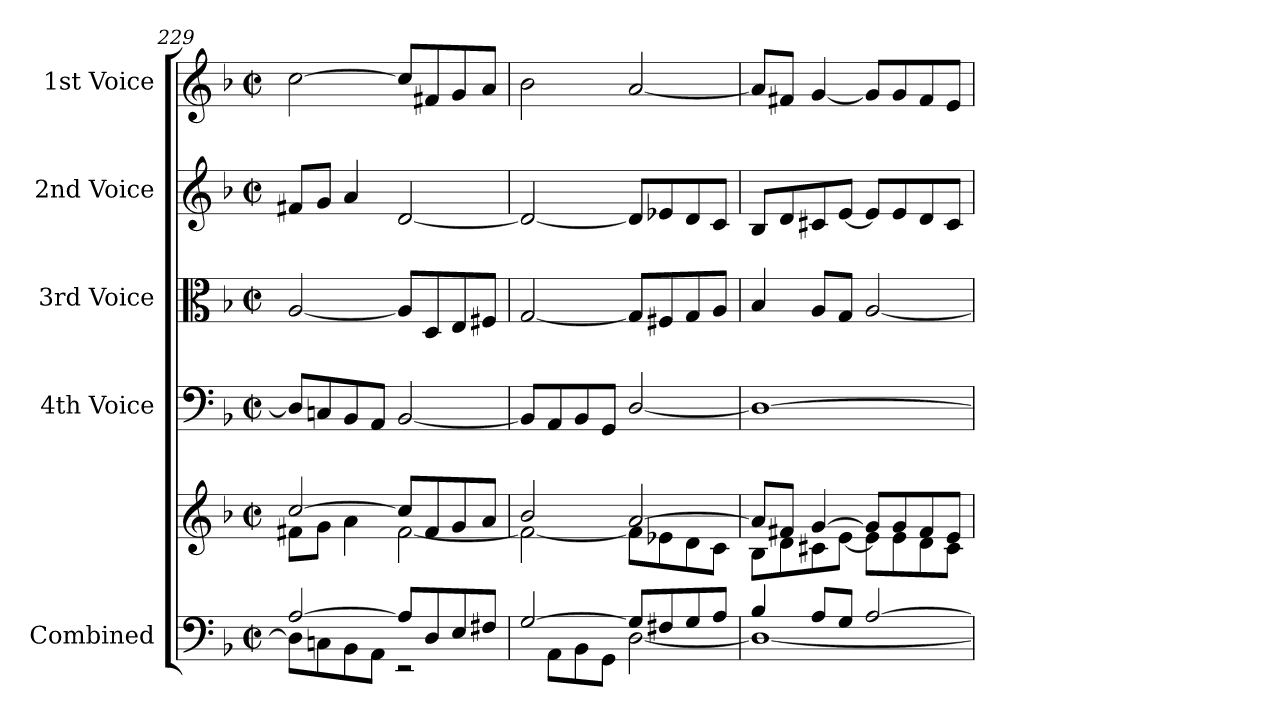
**kern	**kern	**kern	**kern	**kern	**kern
*part5	*part5	*part4	*part3	*part2	*part1
*staff6	*staff5	*staff4	*staff3	*staff2	*staff1
*I"Combined	*	*I"4th Voice	*I"3rd Voice	*I"2nd Voice	*I"1st Voice
*clefF4	*clefG2	*clefF4	*clefC3	*clefG2	*clefG2
*k[b-]	*k[b-]	*k[b-]	*k[b-]	*k[b-]	*k[b-]
*M2/2	*M2/2	*M2/2	*M2/2	*M2/2	*M2/2
*met(c|)	*met(c|)	*met(c|)	*met(c|)	*met(c|)	*met(c|)
=229	=229	=229	=229	=229	=229
*^	*^	*	*	*	*
[2A/	8D\L]	[2cc/	8f#X\L	8D/L]	[2A/	8f#X/L	[2cc\
.	8Cn\	.	8g\J	8Cn/	.	8g/J	.
.	8BB-\	.	4a\	8BB-/	.	4a/	.
.	8AA\J	.	.	8AA/J	.	.	.
8A/L]	2r	8cc/L]	[2f#\	[2BB-/	8A/L]	[2d/	8cc/L]
8D/	.	8f#/	.	.	8D/	.	8f#X/
8E/	.	8g/	.	.	8E/	.	8g/
8F#X/J	.	8a/J	.	.	8F#X/J	.	8a/J
=230	=230	=230	=230	=230	=230	=230	=230
[2G/	8ryy	2b-/	2f#\_	8BB-/L]	[2G/	2d/_	2b-\
.	8AA\L	.	.	8AA/	.	.	.
.	8BB-\	.	.	8BB-/	.	.	.
.	8GG\J	.	.	8GG/J	.	.	.
8G/L]	[2D\	[2a/	8f#\L]	[2D/	8G/L]	8d/L]	[2a/
8F#X/	.	.	8e-X\	.	8F#X/	8e-X/	.
8G/	.	.	8d\	.	8G/	8d/	.
8A/J	.	.	8c\J	.	8A/J	8c/J	.
=231	=231	=231	=231	=231	=231	=231	=231
4B-/	1D_	8a/L]	8B-\L	1D_	4B-/	8B-/L	8a/L]
.	.	8f#X/J	8d\	.	.	8d/	8f#X/J
8A/L	.	[4g/	8c#X\	.	8A/L	8c#X/	[4g/
8G/J	.	.	[8e\J	.	8G/J	[8e/J	.
[2A/	.	8g/L]	8e\L]	.	[2A/	8e/L]	8g/L]
.	.	8g/	8e\	.	.	8e/	8g/
.	.	8f#/	8d\	.	.	8d/	8f#/
.	.	8e/J	8c#\J	.	.	8c#/J	8e/J
*v	*v	*	*	*	*	*	*
*	*v	*v	*	*	*	*
=	=	=	=	=	=
*-	*-	*-	*-	*-	*-
